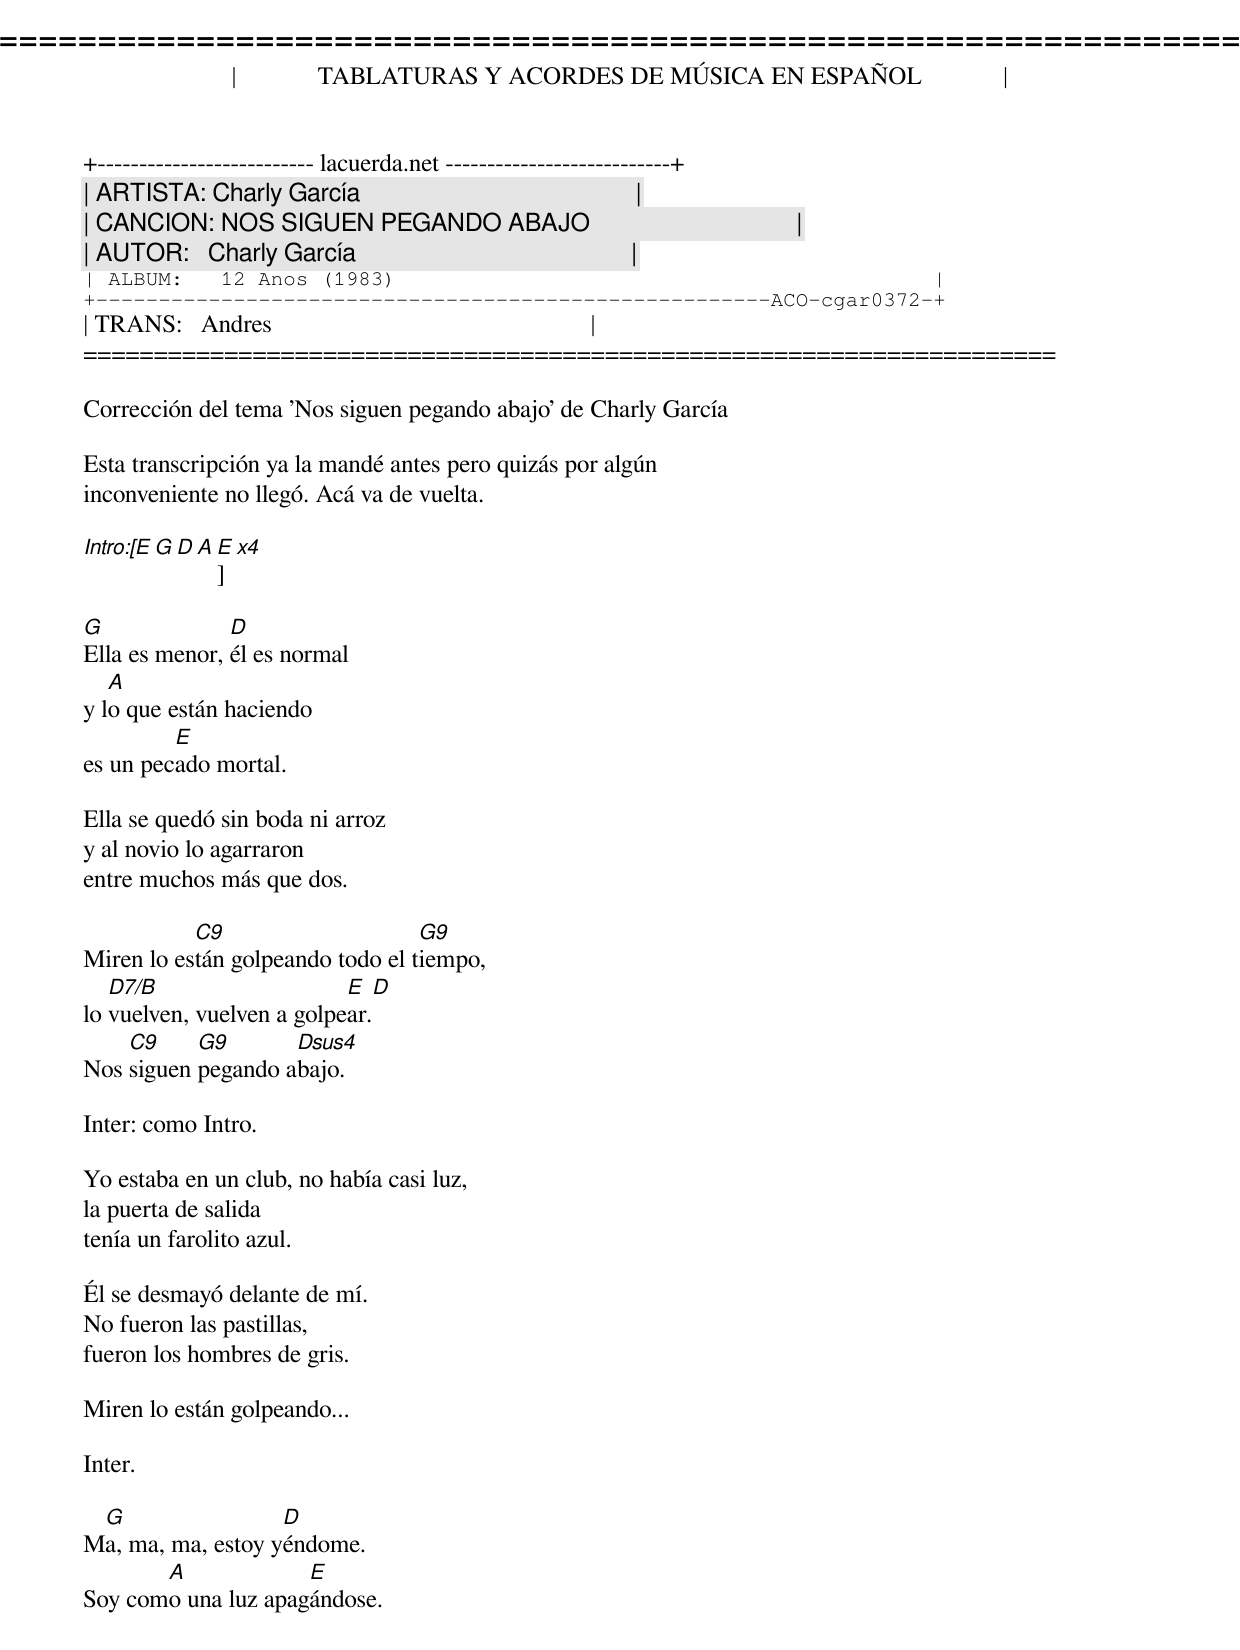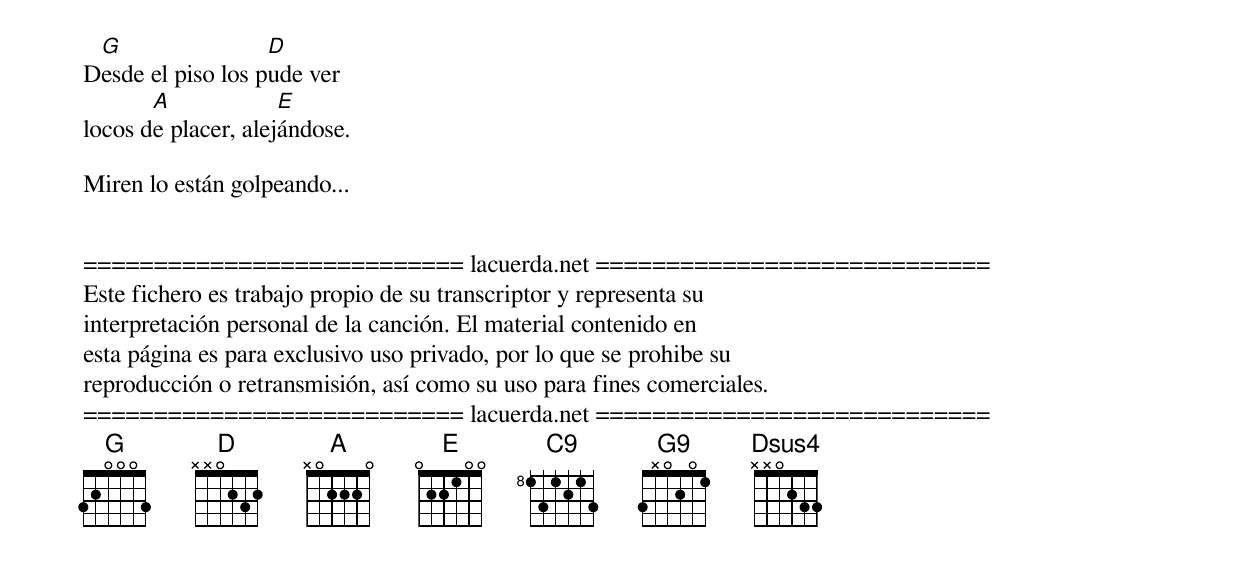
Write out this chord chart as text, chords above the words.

=====================================================================
|             TABLATURAS Y ACORDES DE MÚSICA EN ESPAÑOL             |
+-------------------------- lacuerda.net ---------------------------+
| ARTISTA: Charly García                                            |
| CANCION: NOS SIGUEN PEGANDO ABAJO                                 |
| AUTOR:   Charly García                                            |
| ALBUM:   12 Anos (1983)                                           |
+------------------------------------------------------ACO-cgar0372-+
| TRANS:   Andres                                                   |
=====================================================================

Corrección del tema 'Nos siguen pegando abajo' de Charly García

Esta transcripción ya la mandé antes pero quizás por algún
inconveniente no llegó. Acá va de vuelta.

Intro:[E  G  D  A  E] x4

G              D
Ella es menor, él es normal
   A
y lo que están haciendo
         E
es un pecado mortal.

Ella se quedó sin boda ni arroz
y al novio lo agarraron
entre muchos más que dos.

           C9                     G9
Miren lo están golpeando todo el tiempo,
   D7/B                    E   D
lo vuelven, vuelven a golpear.
    C9     G9       Dsus4
Nos siguen pegando abajo.

Inter: como Intro.

Yo estaba en un club, no había casi luz,
la puerta de salida
tenía un farolito azul.

Él se desmayó delante de mí.
No fueron las pastillas,
fueron los hombres de gris.

Miren lo están golpeando...

Inter.

 G                 D
Ma, ma, ma, estoy yéndome.
       A             E
Soy como una luz apagándose.
 G                 D
Desde el piso los pude ver
       A             E
locos de placer, alejándose.

Miren lo están golpeando...


=========================== lacuerda.net ============================
Este fichero es trabajo propio de su transcriptor y representa su
interpretación personal de la canción. El material contenido en
esta página es para exclusivo uso privado, por lo que se prohibe su
reproducción o retransmisión, así como su uso para fines comerciales.
=========================== lacuerda.net ============================
